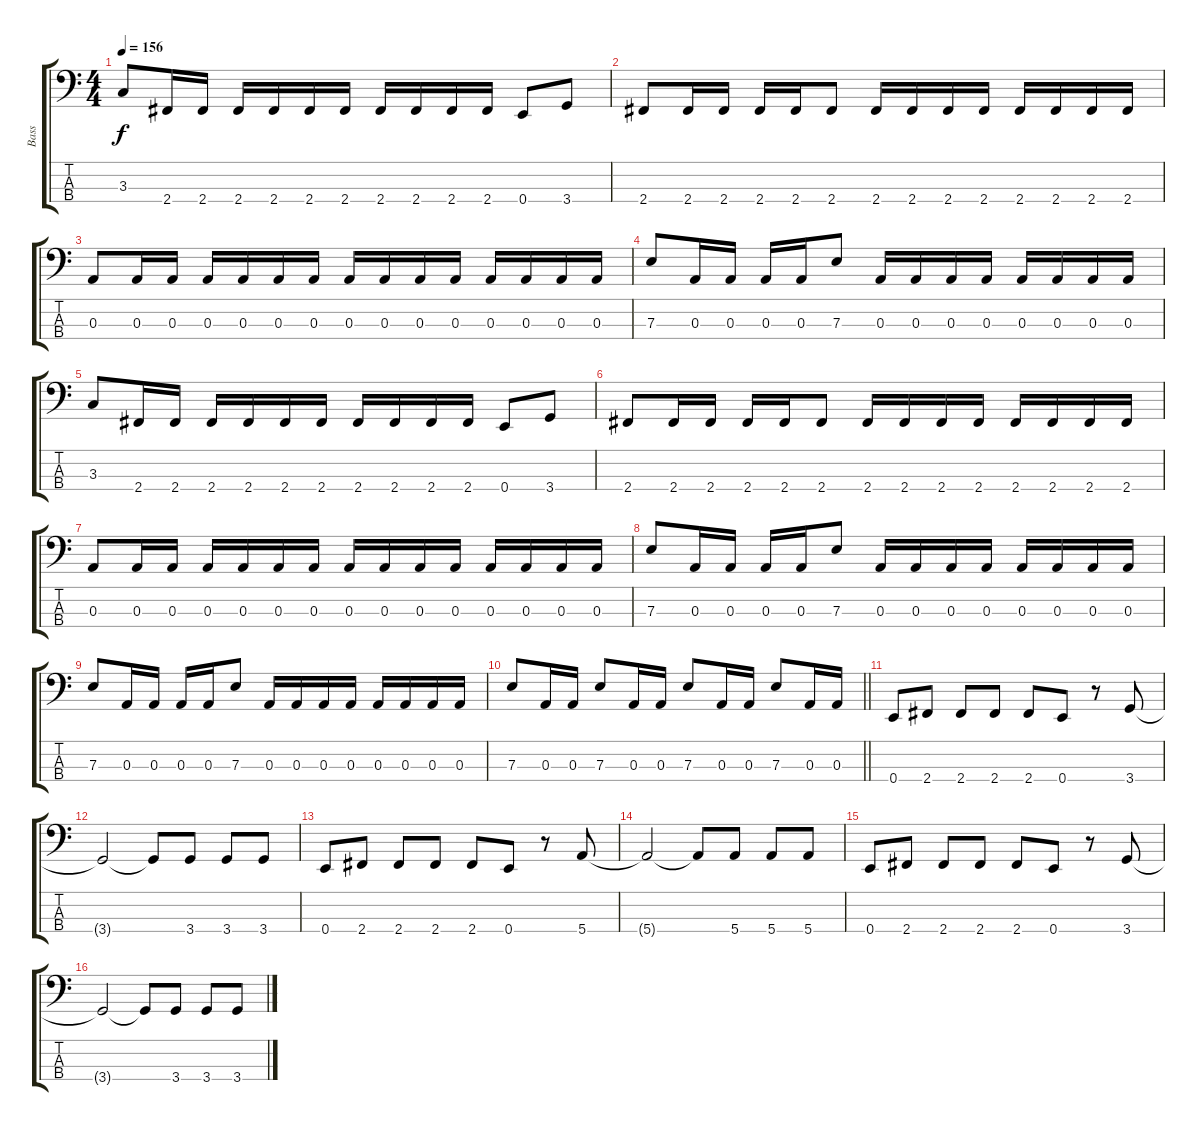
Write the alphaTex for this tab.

\track ("Bass" "Bass") {instrument electricbassfinger}
\staff {score tabs}
\tuning (G2 D2 A1 E1) {hide}
\ts (4 4)
\tempo 156
\clef f4
\ks c
3.3.8{dy f} 2.4.16 2.4.16 2.4.16 2.4.16 2.4.16 2.4.16 2.4.16 2.4.16 2.4.16 2.4.16 0.4.8 3.4.8 |
2.4.8 2.4.16 2.4.16 2.4.16 2.4.16 2.4.8 2.4.16 2.4.16 2.4.16 2.4.16 2.4.16 2.4.16 2.4.16 2.4.16 |
0.3.8 0.3.16 0.3.16 0.3.16 0.3.16 0.3.16 0.3.16 0.3.16 0.3.16 0.3.16 0.3.16 0.3.16 0.3.16 0.3.16 0.3.16 |
7.3.8 0.3.16 0.3.16 0.3.16 0.3.16 7.3.8 0.3.16 0.3.16 0.3.16 0.3.16 0.3.16 0.3.16 0.3.16 0.3.16 |
3.3.8 2.4.16 2.4.16 2.4.16 2.4.16 2.4.16 2.4.16 2.4.16 2.4.16 2.4.16 2.4.16 0.4.8 3.4.8 |
2.4.8 2.4.16 2.4.16 2.4.16 2.4.16 2.4.8 2.4.16 2.4.16 2.4.16 2.4.16 2.4.16 2.4.16 2.4.16 2.4.16 |
0.3.8 0.3.16 0.3.16 0.3.16 0.3.16 0.3.16 0.3.16 0.3.16 0.3.16 0.3.16 0.3.16 0.3.16 0.3.16 0.3.16 0.3.16 |
7.3.8 0.3.16 0.3.16 0.3.16 0.3.16 7.3.8 0.3.16 0.3.16 0.3.16 0.3.16 0.3.16 0.3.16 0.3.16 0.3.16 |
7.3.8 0.3.16 0.3.16 0.3.16 0.3.16 7.3.8 0.3.16 0.3.16 0.3.16 0.3.16 0.3.16 0.3.16 0.3.16 0.3.16 |
\barLineRight lightlight
7.3.8 0.3.16 0.3.16 7.3.8 0.3.16 0.3.16 7.3.8 0.3.16 0.3.16 7.3.8 0.3.16 0.3.16 |
0.4.8 2.4.8 2.4.8 2.4.8 2.4.8 0.4.8 r.8 3.4.8 |
3.4{t}.2 3.4{t}.8 3.4.8 3.4.8 3.4.8 |
0.4.8 2.4.8 2.4.8 2.4.8 2.4.8 0.4.8 r.8 5.4.8 |
5.4{t}.2 5.4{t}.8 5.4.8 5.4.8 5.4.8 |
0.4.8 2.4.8 2.4.8 2.4.8 2.4.8 0.4.8 r.8 3.4.8 |
3.4{t}.2 3.4{t}.8 3.4.8 3.4.8 3.4.8
